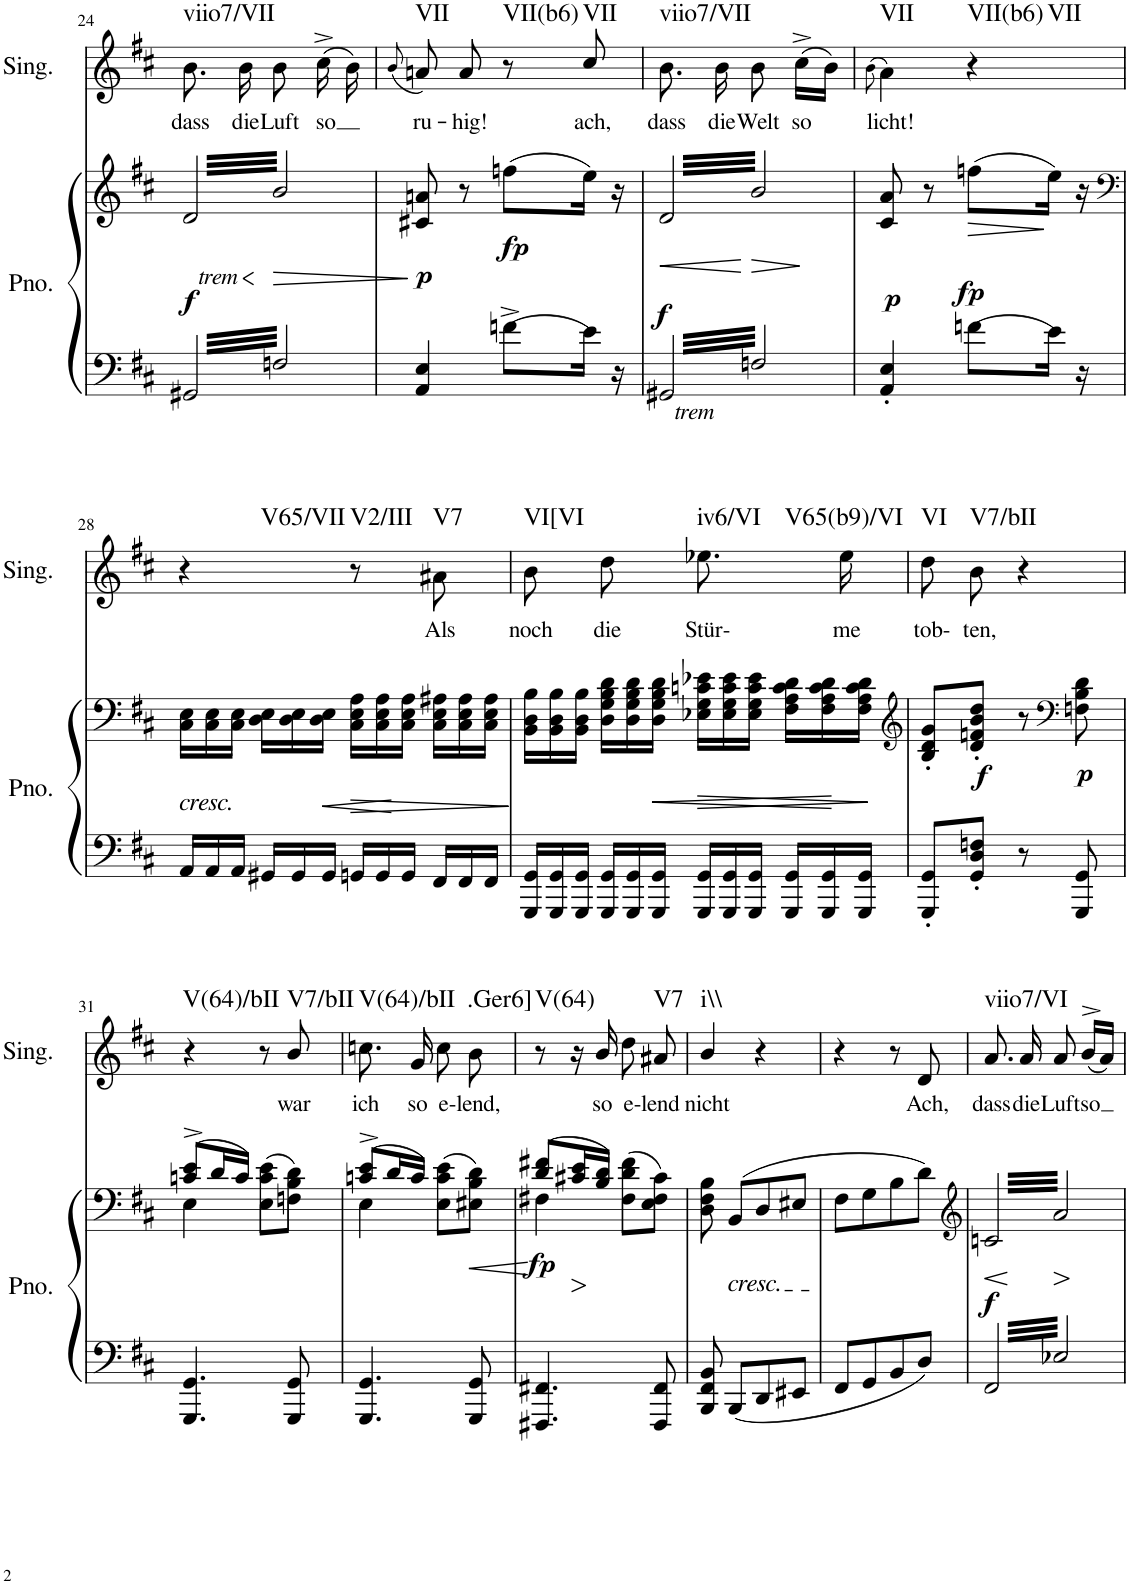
**kern	**kern	**dynam	**kern	**text	**harte
*part2	*part2	*part2	*part1	*part1	*part1
*staff3	*staff2	*staff2/3	*staff1	*staff1	*
*I"Pianoforte	*	*	*I"Singstimme	*	*
*I'Pno.	*	*	*I'Sing.	*	*
!!LO:PB:g=z
*clefF4	*clefG2	*	*clefG2	*	*
*k[f#c#]	*k[f#c#]	*	*k[f#c#]	*	*
*M2/4	*M2/4	*	*M2/4	*	*
=24	=24	=24	=24	=24	=24
!	!LO:TX:b:i:t=trem	!	!	!	!
!	!	!LO:HP:b	!	!LO:LY:b	!
!	!	!LO:DY:n=1:a=2	!	!	!LO:H:kt=viio7/VII
*	*tremolo	*	*	*	*
6.GG#X/	64d/LLLL	< f	8.b\	dass	N
.	64b/	.	.	.	.
.	64d/	.	.	.	.
.	64b/	.	.	.	.
.	64d/	.	.	.	.
.	64b/	.	.	.	.
.	64d/	.	.	.	.
.	64b/	.	.	.	.
.	64d/	.	.	.	.
.	64b/	.	.	.	.
.	64d/	.	.	.	.
.	64b/	.	.	.	.
!	!	!	!	!LO:LY:b	!
.	64d/	.	16b\	die	.
.	64b/	.	.	.	.
.	64d/	.	.	.	.
.	64b/	.	.	.	.
!	!	!LO:HP:n=1:b	!	!LO:LY:b	!
6.Fn/	64d/	[ >	8b\	Luft	.
.	64b/	.	.	.	.
.	64d/	.	.	.	.
.	64b/	.	.	.	.
.	64d/	.	.	.	.
.	64b/	.	.	.	.
.	64d/	.	.	.	.
.	64b/	.	.	.	.
!	!	!	!	!LO:LY:b	!
.	64d/	.	(16cc#^\	so	.
.	64b/	.	.	.	.
.	64d/	.	.	.	.
.	64b/	.	.	.	.
.	64d/	.	16b\)	.	.
.	64b/	.	.	.	.
.	64d/	.	.	.	.
.	64b/JJJJ	.	.	.	.
*	*Xtremolo	*	*	*	*
.	.	]	.	.	.
=25	=25	=25	=25	=25	=25
.	.	.	(8qb/	.	.
!	!	!LO:DY:b	!	!LO:LY:b	!LO:H:kt=VII
4AA/ 4E/	8c#X/ 8an/	p	8an/)	ru-	N
.	.	.	.	.	.
.	.	.	.	.	.
.	.	.	.	.	.
.	.	.	.	.	.
.	.	.	.	.	.
.	.	.	.	.	.
.	.	.	.	.	.
!	!	!	!	!LO:LY:b	!
.	8r	.	8a/	-hig!	.
.	.	.	.	.	.
.	.	.	.	.	.
.	.	.	.	.	.
.	.	.	.	.	.
.	.	.	.	.	.
.	.	.	.	.	.
.	.	.	.	.	.
!	!	!LO:DY:b	!	!	!LO:H:kt=VII(b6)
8fn^\L	(8ffn\L	fp	8r	.	N
!	!	!	!	!LO:LY:b	!LO:H:kt=VII
16e\Jk	16ee\Jk)	.	8cc#/	ach,	N
16r	16r	.	.	.	.
=26	=26	=26	=26	=26	=26
!LO:TX:b:i:t=trem	!	!	!	!	!
!	!	!LO:HP:b	!	!LO:LY:b	!
!	!	!LO:DY:n=1:a=2	!	!	!LO:H:kt=viio7/VII
*	*tremolo	*	*	*	*
6.GG#X/	64d/LLLL	< f	8.b\	dass	N
.	64b/	.	.	.	.
.	64d/	.	.	.	.
.	64b/	.	.	.	.
.	64d/	.	.	.	.
.	64b/	.	.	.	.
.	64d/	.	.	.	.
.	64b/	.	.	.	.
.	64d/	.	.	.	.
.	64b/	.	.	.	.
.	64d/	.	.	.	.
.	64b/	.	.	.	.
!	!	!	!	!LO:LY:b	!
.	64d/	.	16b\	die	.
.	64b/	.	.	.	.
.	64d/	.	.	.	.
.	64b/	.	.	.	.
!	!	!LO:HP:n=1:b	!	!LO:LY:b	!
6.Fn/	64d/	[ >	8b\	Welt	.
.	64b/	.	.	.	.
.	64d/	.	.	.	.
.	64b/	.	.	.	.
.	64d/	.	.	.	.
.	64b/	.	.	.	.
.	64d/	.	.	.	.
.	64b/	.	.	.	.
!	!	!	!	!LO:LY:b	!
.	64d/	.	(16cc#^\LL	so	.
.	64b/	.	.	.	.
.	64d/	.	.	.	.
.	64b/	.	.	.	.
.	64d/	.	16b\JJ)	.	.
.	64b/	.	.	.	.
.	64d/	.	.	.	.
.	64b/JJJJ	.	.	.	.
*	*Xtremolo	*	*	*	*
.	.	]	.	.	.
=27	=27	=27	=27	=27	=27
.	.	.	(8qb\	.	.
!	!	!LO:DY:a=2	!	!LO:LY:b	!LO:H:kt=VII
4AA/' 4E/'	8c#/ 8a/	p	4a\)	licht!	N
.	.	.	.	.	.
.	.	.	.	.	.
.	.	.	.	.	.
.	.	.	.	.	.
.	.	.	.	.	.
.	.	.	.	.	.
.	.	.	.	.	.
.	8r	.	.	.	.
.	.	.	.	.	.
.	.	.	.	.	.
.	.	.	.	.	.
.	.	.	.	.	.
.	.	.	.	.	.
.	.	.	.	.	.
.	.	.	.	.	.
!	!	!LO:HP:b	!	!	!
!	!	!LO:DY:n=1:a=2	!	!	!LO:H:n=1:kt=VII(b6)
!	!	!	!	!	!LO:H:n=2:kt=VII
8fn\L	(8ffn\L	> fp	4r	.	N N
16e\Jk	16ee\Jk)	]	.	.	.
16r	16r	.	.	.	.
!!LO:LB:g=z
=28	=28	=28	=28	=28	=28
*	*clefF4	*	*	*	*
!	!LO:TX:b:i:t=cresc.	!	!	!	!LO:H:kt=V65/VII
24AA/LL	24C#\ 24E\LL	.	4r	.	N
24AA/	24C#\ 24E\	.	.	.	.
24AA/JJ	24C#\ 24E\JJ	.	.	.	.
24GG#X/LL	24D\ 24E\LL	.	.	.	.
24GG#/	24D\ 24E\	.	.	.	.
!	!	!LO:HP:b	!	!	!
24GG#/JJ	24D\ 24E\JJ	<	.	.	.
*Xtuplet	*Xtuplet	*	*	*	*
!	!	!LO:HP:n=1:b	!	!	!LO:H:kt=V2/III
24GGn/LL	24C#\ 24E\ 24A\LL	[ >	8r	.	N
24GG/	24C#\ 24E\ 24A\	]	.	.	.
24GG/JJ	24C#\ 24E\ 24A\JJ	.	.	.	.
!	!	!	!	!LO:LY:b	!LO:H:kt=V7
24FF#/LL	24C#\ 24E\ 24A#X\LL	.	8a#X\	Als	N
24FF#/	24C#\ 24E\ 24A#\	.	.	.	.
24FF#/JJ	24C#\ 24E\ 24A#\JJ	.	.	.	.
=29	=29	=29	=29	=29	=29
!	!	!	!	!LO:LY:b	!LO:H:kt=VI[VI
24GGG/ 24GG/LL	24BB\ 24D\ 24B\LL	.	8b\	noch	N
24GGG/ 24GG/	24BB\ 24D\ 24B\	.	.	.	.
24GGG/ 24GG/JJ	24BB\ 24D\ 24B\JJ	.	.	.	.
!	!	!	!	!LO:LY:b	!
24GGG/ 24GG/LL	24D\ 24G\ 24B\ 24d\LL	.	8dd\	die	.
24GGG/ 24GG/	24D\ 24G\ 24B\ 24d\	.	.	.	.
!	!	!LO:HP:b	!	!	!
24GGG/ 24GG/JJ	24D\ 24G\ 24B\ 24d\JJ	<	.	.	.
!	!	!LO:HP:n=1:b	!	!LO:LY:b	!LO:H:n=1:kt=iv6/VI
!	!	!	!	!	!LO:H:n=2:kt=V65(b9)/VI
24GGG/ 24GG/LL	24E-X\ 24G\ 24cn\ 24e-X\LL	[ >	8.ee-X\	Stür-	N N
24GGG/ 24GG/	24E-\ 24G\ 24c\ 24e-\	]	.	.	.
24GGG/ 24GG/JJ	24E-\ 24G\ 24c\ 24e-\JJ	.	.	.	.
24GGG/ 24GG/LL	24F#\ 24A\ 24c\ 24d\LL	.	.	.	.
24GGG/ 24GG/	24F#\ 24A\ 24c\ 24d\	.	.	.	.
!	!	!	!	!LO:LY:b	!
.	.	.	16ee-\	me	.
24GGG/ 24GG/JJ	24F#\ 24A\ 24c\ 24d\JJ	.	.	.	.
=30	=30	=30	=30	=30	=30
*	*clefG2	*	*	*	*
!	!	!	!	!LO:LY:b	!LO:H:kt=VI
8GGG/' 8GG/'L	8B/' 8d/' 8g/'L	.	8dd\	tob-	N
!	!	!LO:DY:a=2	!	!LO:LY:b	!LO:H:kt=V7/bII
8GG/' 8D/' 8Fn/'J	8d/' 8fn/' 8b/' 8dd/'J	f	8b\	ten,	N
8r	8r	.	4r	.	.
*	*clefF4	*	*	*	*
!	!	!LO:DY:a=2	!	!	!
8GGG/ 8GG/	8Fn\ 8B\ 8d\	p	.	.	.
!!LO:LB:g=z
=31	=31	=31	=31	=31	=31
*	*^	*	*	*	*
!	!	!	!	!	!	!LO:H:kt=V(64)/bII
4.GGG/ 4.GG/	(>8cn/^ 8e/^L	4E\	.	4r	.	N
.	16d/L	.	.	.	.	.
.	16c/JJ)	.	.	.	.	.
.	(>8c\ 8e\L	8E\L	.	8r	.	.
!	!	!	!	!	!LO:LY:b	!LO:H:kt=V7/bII
8GGG/ 8GG/	8B\ 8d\J)	8Fn\J	.	8b/	war	N
=32	=32	=32	=32	=32	=32	=32
!	!	!	!	!	!LO:LY:b	!LO:H:kt=V(64)/bII
4.GGG/ 4.GG/	(>8cn/^ 8e/^L	4E\	.	8.ccn\	ich	N
.	16d/L	.	.	.	.	.
!	!	!	!	!	!LO:LY:b	!
.	16c/JJ)	.	.	16g/	so	.
!	!	!	!	!	!LO:LY:b	!
.	(>8c\ 8e\L	8E\L	.	8cc\	e-	.
!	!	!	!LO:HP:b	!	!LO:LY:b	!LO:H:kt=.Ger6]
8GGG/ 8GG/	8B\ 8d\J)	8E#X\J	<	8b\	lend,	N
*	*v	*v	*	*	*	*
.	.	[	.	.	.
=33	=33	=33	=33	=33	=33
*	*^	*	*	*	*
!	!	!	!LO:DY:b	!	!	!LO:H:kt=V(64)
4.FFF#X/ 4.FF#X/	(>8d/ 8f#X/L	4F#X\	fp	8r	.	N
!	!	!	!LO:HP:b	!	!	!
.	16c#X/ 16e/L	.	>	16r	.	.
!	!	!	!	!	!LO:LY:b	!
.	16B/ 16d/JJ)	.	]	16b/	so	.
!	!	!	!	!	!LO:LY:b	!
.	(>8d\ 8f#\L	8F#\L	.	8dd\	e-	.
!	!	!	!	!	!LO:LY:b	!LO:H:kt=V7
8FFF#/ 8FF#/	8F#\ 8c#\J)	8E\J	.	8a#X/	lend	N
=34	=34	=34	=34	=34	=34	=34
!	!	!	!	!	!LO:LY:b	!LO:H:kt=i\\
*	*v	*v	*	*	*	*
8BBB/ 8FF#/ 8BB/	8D\ 8F#\ 8B\	.	4b/	nicht	N
!	!LO:TX:b:i:t=cresc.	!	!	!	!
8BBB/L	(8BB/L	.	.	.	.
8DD/	8D/	.	4r	.	.
8EE#X/J	8E#X/J	.	.	.	.
=35	=35	=35	=35	=35	=35
8FF#/L	8F#\L	.	4r	.	.
8GG/	8G\	.	.	.	.
8BB/	8B\	.	8r	.	.
!	!	!	!	!LO:LY:b	!
8D/J	8d\J)	.	8d/	Ach,	.
=36	=36	=36	=36	=36	=36
*	*clefG2	*	*	*	*
*tuplet	*tuplet	*	*	*	*
!	!	!LO:HP:b	!	!LO:LY:b	!
!	!	!LO:DY:n=1:a=2	!	!	!LO:H:kt=viio7/VI
*	*tremolo	*	*	*	*
6.FF#/	64cn/LLLL	< f	8.a/	dass	N
.	64a/	.	.	.	.
.	64cn/	.	.	.	.
.	64a/	.	.	.	.
.	64cn/	.	.	.	.
.	64a/	.	.	.	.
.	64cn/	.	.	.	.
.	64a/	.	.	.	.
.	64cn/	.	.	.	.
.	64a/	.	.	.	.
.	64cn/	.	.	.	.
.	64a/	.	.	.	.
!	!	!	!	!LO:LY:b	!
.	64cn/	.	16a/	die	.
.	64a/	.	.	.	.
.	64cn/	.	.	.	.
.	64a/	.	.	.	.
!	!	!LO:HP:n=1:b	!	!LO:LY:b	!
6.E-X/	64cn/	[ >	8a/	Luft	.
.	64a/	.	.	.	.
.	64cn/	.	.	.	.
.	64a/	.	.	.	.
.	64cn/	.	.	.	.
.	64a/	.	.	.	.
.	64cn/	.	.	.	.
.	64a/	.	.	.	.
!	!	!	!	!LO:LY:b	!
.	64cn/	.	(16b^>/LL	so	.
.	64a/	.	.	.	.
.	64cn/	.	.	.	.
.	64a/	.	.	.	.
.	64cn/	.	16a/JJ)	.	.
.	64a/	.	.	.	.
.	64cn/	.	.	.	.
.	64a/JJJJ	.	.	.	.
*	*Xtremolo	*	*	*	*
.	.	]	.	.	.
.	.	.	.	.	.
.	.	.	.	.	.
.	.	.	.	.	.
.	.	.	.	.	.
.	.	.	.	.	.
.	.	.	.	.	.
.	.	.	.	.	.
.	.	.	.	.	.
.	.	.	.	.	.
.	.	.	.	.	.
.	.	.	.	.	.
.	.	.	.	.	.
.	.	.	.	.	.
.	.	.	.	.	.
.	.	.	.	.	.
=	=	=	=	=	=
*-	*-	*-	*-	*-	*-
